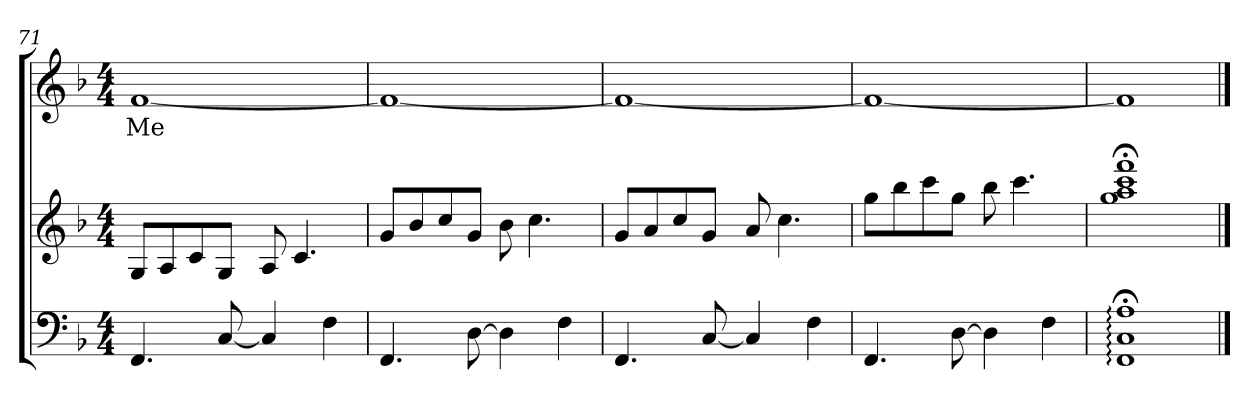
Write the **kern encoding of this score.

**kern	**kern	**kern	**text
*part2	*part2	*part1	*part1
*staff3	*staff2	*staff1	*staff1
!!LO:LB:g=z
*clefF4	*clefG2	*clefG2	*
*k[b-]	*k[b-]	*k[b-]	*
*F:	*F:	*F:	*
*M4/4	*M4/4	*M4/4	*
=71	=71	=71	=71
!	!	!	!LO:LY:b
4.FF/	8G/L	[1f	Me
.	8A/	.	.
.	8c/	.	.
[8C/	8G/J	.	.
4C/]	8A/	.	.
.	4.c/	.	.
4F\	.	.	.
=72	=72	=72	=72
4.FF/	8g/L	1f_	.
.	8b-/	.	.
.	8cc/	.	.
[8D\	8g/J	.	.
4D\]	8b-\	.	.
.	4.cc\	.	.
4F\	.	.	.
=73	=73	=73	=73
4.FF/	8g/L	1f_	.
.	8a/	.	.
.	8cc/	.	.
[8C/	8g/J	.	.
4C/]	8a/	.	.
.	4.cc\	.	.
4F\	.	.	.
=74	=74	=74	=74
4.FF/	8gg\L	1f_	.
.	8bb-\	.	.
.	8ccc\	.	.
[8D\	8gg\J	.	.
4D\]	8bb-\	.	.
.	4.ccc\	.	.
4F\	.	.	.
=75	=75	=75	=75
1FF:;< 1C:;< 1A:;<	1gg;< 1aa;< 1ccc;< 1fff;<	1f]	.
==	==	==	==
*-	*-	*-	*-
